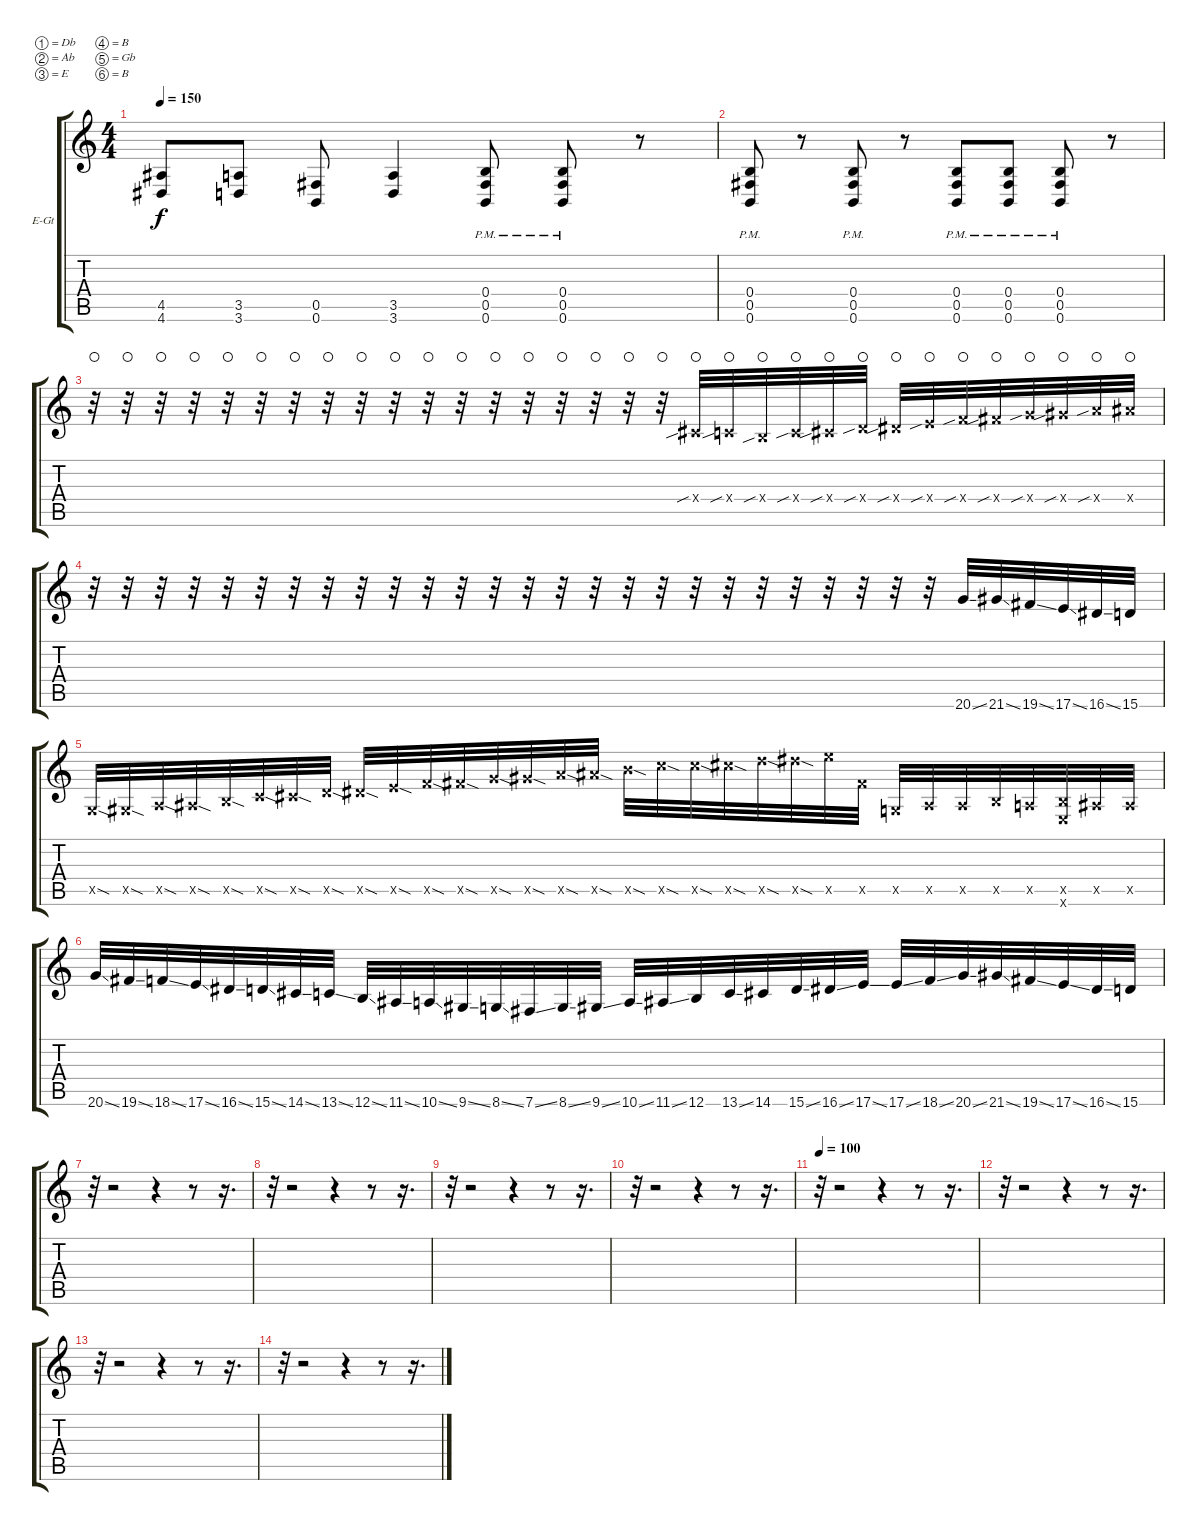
\bracketExtendMode groupsimilarinstruments
\firstSystemTrackNameOrientation horizontal
\otherSystemsTrackNameOrientation horizontal
\track ("Гитара" "E-Gt") {instrument distortionguitar}
\staff {score tabs}
\tuning (Db4 Ab3 E3 B2 Gb2 B1)
\ts (4 4)
\tempo 150
\clef g2
\ks c
(4.5 4.6).8{dy f} (3.5 3.6).8 (0.5 0.6).8 (3.5 3.6).4 (0.4{pm} 0.5{pm} 0.6{pm}).8 (0.4{pm} 0.5{pm} 0.6{pm}).8 r.8 |
(0.4{pm} 0.5{pm} 0.6{pm}).8 r.8 (0.4{pm} 0.5{pm} 0.6{pm}).8 r.8 (0.4{pm} 0.5{pm} 0.6{pm}).8 (0.4{pm} 0.5{pm} 0.6{pm}).8 (0.4{pm} 0.5{pm} 0.6{pm}).8 r.8 |
r.32{waho} r.32{waho} r.32{waho} r.32{waho} r.32{waho} r.32{waho} r.32{waho} r.32{waho} r.32{waho} r.32{waho} r.32{waho} r.32{waho} r.32{waho} r.32{waho} r.32{waho} r.32{waho} r.32{waho} r.32{waho} 2.4{sib x}.32{waho} 1.4{sib x}.32{waho} 0.4{sib x}.32{waho} 1.4{sib x}.32{waho} 2.4{sib x}.32{waho} 3.4{sib x}.32{waho} 4.4{sib x}.32{waho} 5.4{sib x}.32{waho} 6.4{sib x}.32{waho} 7.4{sib x}.32{waho} 8.4{sib x}.32{waho} 9.4{sib x}.32{waho} 10.4{sib x}.32{waho} 11.4{x}.32{waho} |
r.32 r.32 r.32 r.32 r.32 r.32 r.32 r.32 r.32 r.32 r.32 r.32 r.32 r.32 r.32 r.32 r.32 r.32 r.32 r.32 r.32 r.32 r.32 r.32 r.32 r.32 20.6{ss}.32 21.6{ss}.32 19.6{ss}.32 17.6{ss}.32 16.6{ss}.32 15.6.32 |
1.5{sod x}.32 2.5{sod x}.32 3.5{sod x}.32 4.5{sod x}.32 5.5{sod x}.32 6.5{sod x}.32 7.5{sod x}.32 8.5{sod x}.32 9.5{sod x}.32 10.5{sod x}.32 11.5{sod x}.32 12.5{sod x}.32 13.5{sod x}.32 14.5{sod x}.32 15.5{sod x}.32 16.5{sod x}.32 17.5{sod x}.32 18.5{sod x}.32 18.5{sod x}.32 19.5{sod x}.32 20.5{sod x}.32 21.5{sod x}.32 22.5{x}.32 12.5{x}.32 1.5{x}.32 4.5{x}.32 4.5{x}.32 5.5{x}.32 3.5{x}.32 (5.6{x} 5.5{x}).32 4.5{x}.32 4.5{x}.32 |
20.6{ss}.32 19.6{ss}.32 18.6{ss}.32 17.6{ss}.32 16.6{ss}.32 15.6{ss}.32 14.6{ss}.32 13.6{ss}.32 12.6{ss}.32 11.6{ss}.32 10.6{ss}.32 9.6{ss}.32 8.6{ss}.32 7.6{ss}.32 8.6{ss}.32 9.6{ss}.32 10.6{ss}.32 11.6{ss}.32 12.6.32 13.6{ss}.32 14.6.32 15.6{ss}.32 16.6{ss}.32 17.6{ss}.32 17.6{ss}.32 18.6{ss}.32 20.6{ss}.32 21.6{ss}.32 19.6{ss}.32 17.6{ss}.32 16.6{ss}.32 15.6.32 |
r.32 r.2 r.4 r.8 r.16{d} |
r.32 r.2 r.4 r.8 r.16{d} |
r.32 r.2 r.4 r.8 r.16{d} |
r.32 r.2 r.4 r.8 r.16{d} |
\tempo 100
r.32 r.2 r.4 r.8 r.16{d} |
r.32 r.2 r.4 r.8 r.16{d} |
r.32 r.2 r.4 r.8 r.16{d} |
r.32 r.2 r.4 r.8 r.16{d}
